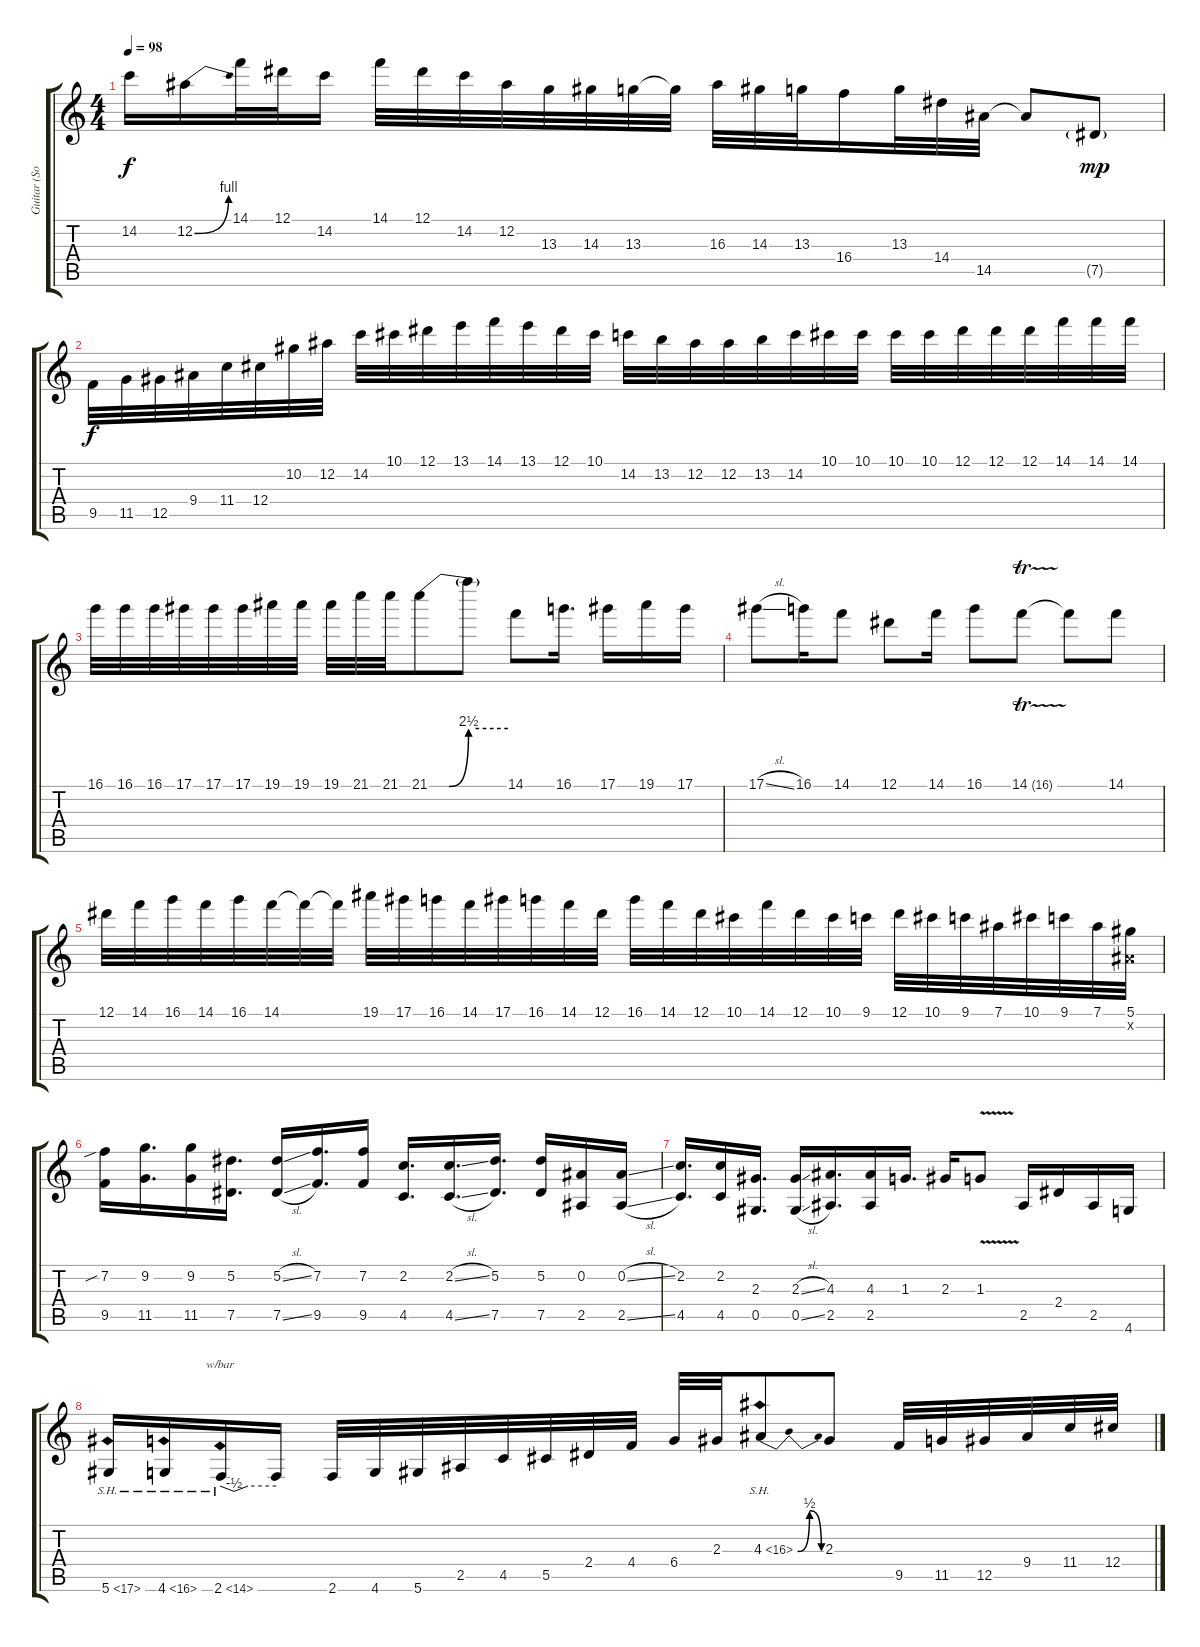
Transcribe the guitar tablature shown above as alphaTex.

\track ("Guitar (Solo)" "Guitar (So") {instrument distortionguitar}
\staff {score tabs}
\tuning (Eb4 Bb3 Gb3 Db3 Ab2 Eb2) {hide}
\ts (4 4)
\tempo 98
\clef g2
\ks c
14.2.16{dy f} 12.2{be (bend 0 0 60 4)}.16 14.1.32 12.1.32 14.2.16 14.1.32 12.1.32 14.2.32 12.2.32 13.3.32 14.3.32 13.3.32 13.3{t}.32 16.3.32 14.3.32 13.3.32 16.4.16 13.3.32 14.4.32 14.5.32 14.5{t}.8 7.5{g}.8{dy mp} |
9.5.32{dy f} 11.5.32 12.5.32 9.4.32 11.4.32 12.4.32 10.2.32 12.2.32 14.2.32 10.1.32 12.1.32 13.1.32 14.1.32 13.1.32 12.1.32 10.1.32 14.2.32 13.2.32 12.2.32 12.2.32 13.2.32 14.2.32 10.1.32 10.1.32 10.1.32 10.1.32 12.1.32 12.1.32 12.1.32 14.1.32 14.1.32 14.1.32 |
16.1.32 16.1.32 16.1.32 17.1.32 17.1.32 17.1.32 19.1.32 19.1.32 19.1.32 21.1.32 21.1.32 21.1{be (custom 0 0 15 0 30 10 60 10)}.8 21.1{t}.8 14.1.8 16.1.16{d} 17.1.16 19.1.16 17.1.16 |
17.1{sl}.8 16.1.16 14.1.8 12.1.8 14.1.16 16.1.8 14.1{tr (16 32)}.8 14.1{t}.8 14.1.8 |
12.1.32 14.1.32 16.1.32 14.1.32 16.1.32 14.1.32 14.1{t}.32 14.1{t}.32 19.1.32 17.1.32 16.1.32 14.1.32 17.1.32 16.1.32 14.1.32 12.1.32 16.1.32 14.1.32 12.1.32 10.1.32 14.1.32 12.1.32 10.1.32 9.1.32 12.1.32 10.1.32 9.1.32 7.1.32 10.1.32 9.1.32 7.1.32 (5.1 0.2{x}).32 |
(7.2{sib} 9.5).16 (9.2 11.5).16{d} (9.2 11.5).16 (5.2 7.5).16{d} (5.2{sl} 7.5{sl}).16 (7.2 9.5).16{d} (7.2 9.5).16 (2.2 4.5).16{d} (2.2{sl} 4.5{sl}).16{d} (5.2 7.5).16{d} (5.2 7.5).16 (0.2 2.5).16 (0.2{sl} 2.5{sl}).16 |
(2.2 4.5).16{d} (2.2 4.5).16 (2.3 0.5).16{d} (2.3{sl} 0.5{sl}).16 (4.3 2.5).16{d} (4.3 2.5).16 1.3.16{d} 2.3.16 1.3{v}.8 2.5.16 2.4.16 2.5.16 4.6.16 |
5.6{sh 12}.16 4.6{sh 12}.16 2.6{sh 12}.16{tbe (custom default 0 0 15 -2 30 0 60 0)} 2.6{t}.16 2.6.32 4.6.32 5.6.32 2.5.32 4.5.32 5.5.32 2.4.32 4.4.32 6.4.32 2.3.32 4.3{be (bendrelease 0 0 7 2 30 2 60 0) sh 12}.8 2.3.8 9.5.32 11.5.32 12.5.32 9.4.32 11.4.32 12.4.32
